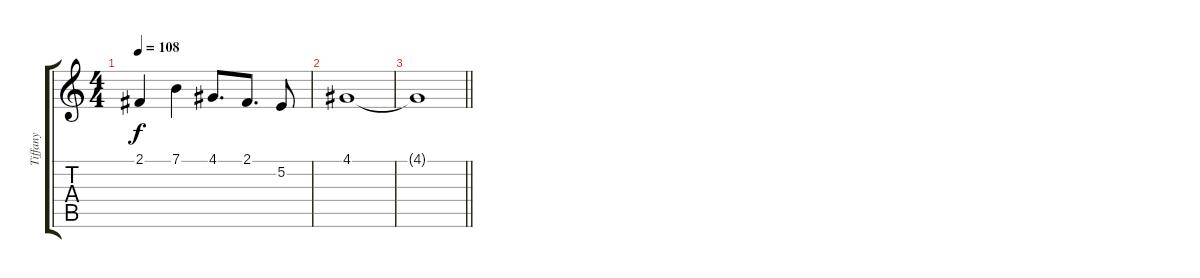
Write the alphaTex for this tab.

\track ("Tiffany" "Tiffany") {instrument sopranosax}
\staff {score tabs}
\tuning (E4 B3 G3 D3 A2 E2) {hide}
\ts (4 4)
\tempo 108
\clef g2
\ks c
2.1.4{dy f} 7.1.4 4.1.8{d} 2.1.8{d} 5.2.8 |
4.1.1 |
\barLineRight lightlight
4.1{t}.1
